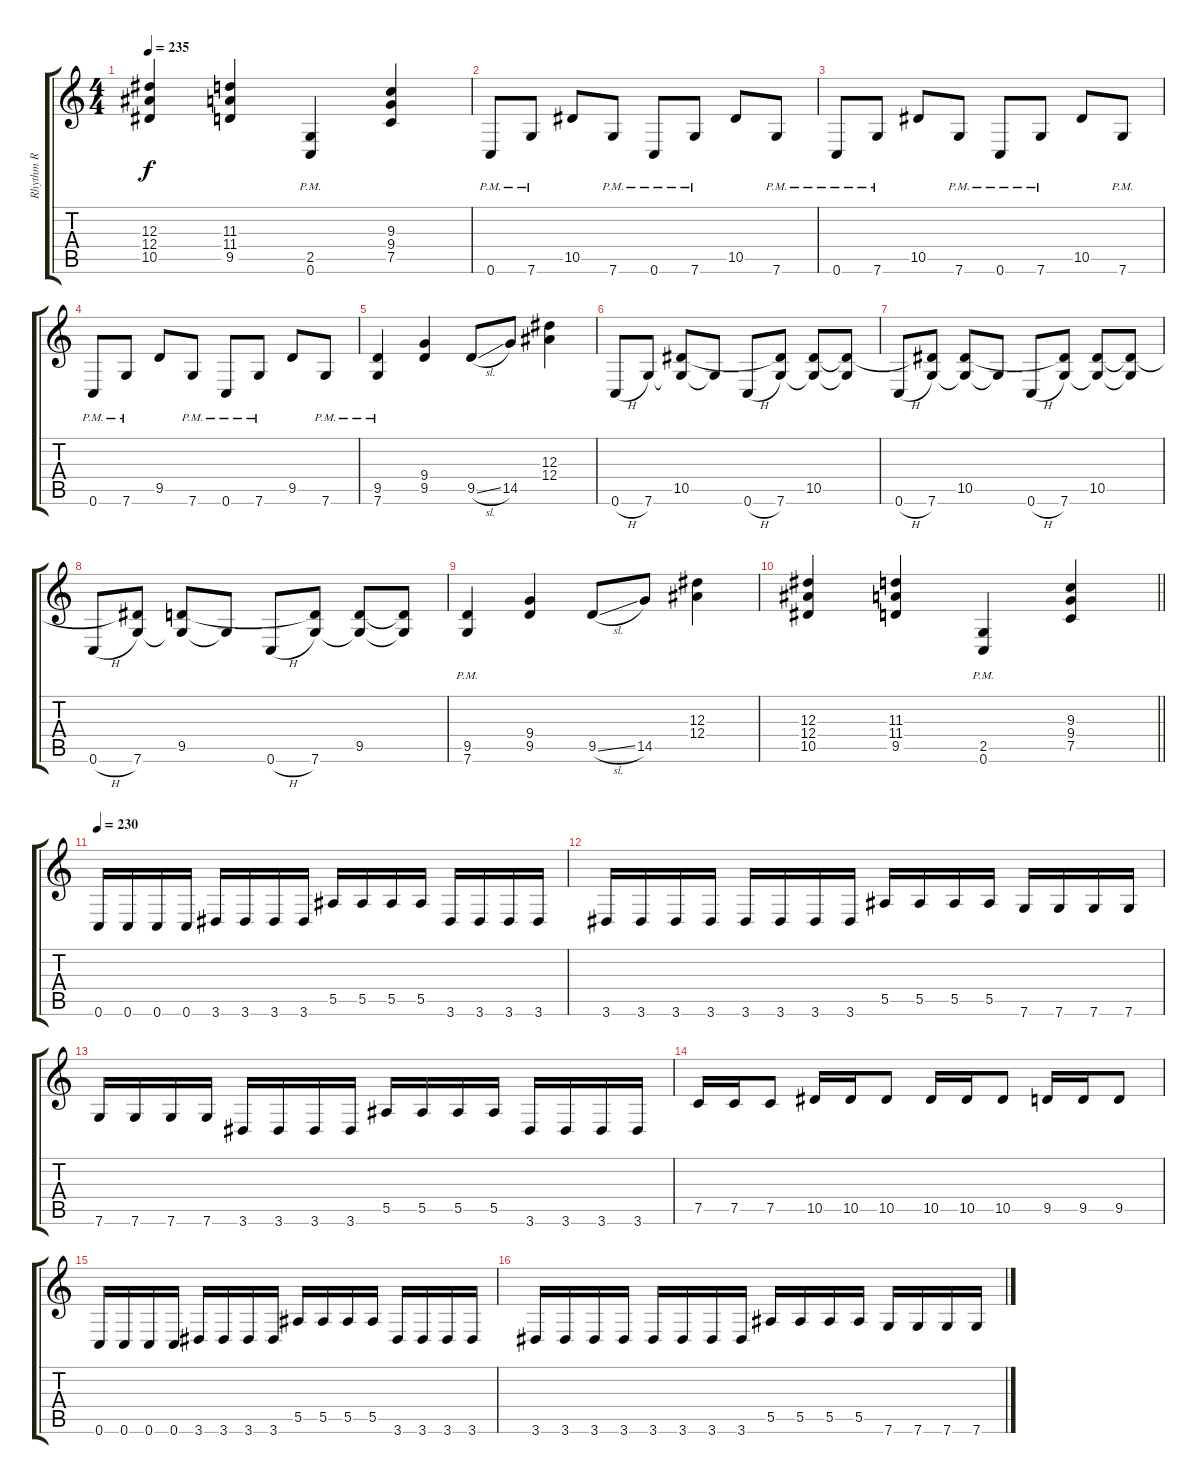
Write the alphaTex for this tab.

\track ("Rhythm R" "Rhythm R") {instrument distortionguitar}
\staff {score tabs}
\tuning (C4 G3 Eb3 Bb2 F2 C2) {hide}
\ts (4 4)
\tempo 235
\clef g2
\ks c
(12.3 12.4 10.5).4{dy f} (11.3 11.4 9.5).4 (2.5{pm} 0.6{pm}).4 (9.3 9.4 7.5).4 |
0.6{pm}.8 7.6{pm}.8 10.5.8 7.6{pm}.8 0.6{pm}.8 7.6{pm}.8 10.5.8 7.6{pm}.8 |
0.6{pm}.8 7.6{pm}.8 10.5.8 7.6{pm}.8 0.6{pm}.8 7.6{pm}.8 10.5.8 7.6{pm}.8 |
0.6{pm}.8 7.6{pm}.8 9.5.8 7.6{pm}.8 0.6{pm}.8 7.6{pm}.8 9.5.8 7.6{pm}.8 |
(9.5{pm} 7.6{pm}).4 (9.4 9.5).4 9.5{sl}.8 14.5.8 (12.3 12.4).4 |
0.6{h}.8 7.6.8 (10.5 7.6{t}).8 7.6{t}.8 0.6{h}.8 (10.5{t} 7.6).8 (10.5 7.6{t}).8 (10.5{t} 7.6{t}).8 |
0.6{h}.8 (10.5{t} 7.6).8 (10.5 7.6{t}).8 7.6{t}.8 0.6{h}.8 (10.5{t} 7.6).8 (10.5 7.6{t}).8 (10.5{t} 7.6{t}).8 |
0.6{h}.8 (10.5{t} 7.6).8 (9.5 7.6{t}).8 7.6{t}.8 0.6{h}.8 (9.5{t} 7.6).8 (9.5 7.6{t}).8 (9.5{t} 7.6{t}).8 |
(9.5{pm} 7.6{pm}).4 (9.4 9.5).4 9.5{sl}.8 14.5.8 (12.3 12.4).4 |
\barLineRight lightlight
(12.3 12.4 10.5).4 (11.3 11.4 9.5).4 (2.5{pm} 0.6{pm}).4 (9.3 9.4 7.5).4 |
\section ("" "")
\tempo 230
0.6.16 0.6.16 0.6.16 0.6.16 3.6.16 3.6.16 3.6.16 3.6.16 5.5.16 5.5.16 5.5.16 5.5.16 3.6.16 3.6.16 3.6.16 3.6.16 |
3.6.16 3.6.16 3.6.16 3.6.16 3.6.16 3.6.16 3.6.16 3.6.16 5.5.16 5.5.16 5.5.16 5.5.16 7.6.16 7.6.16 7.6.16 7.6.16 |
7.6.16 7.6.16 7.6.16 7.6.16 3.6.16 3.6.16 3.6.16 3.6.16 5.5.16 5.5.16 5.5.16 5.5.16 3.6.16 3.6.16 3.6.16 3.6.16 |
7.5.16 7.5.16 7.5.8 10.5.16 10.5.16 10.5.8 10.5.16 10.5.16 10.5.8 9.5.16 9.5.16 9.5.8 |
0.6.16 0.6.16 0.6.16 0.6.16 3.6.16 3.6.16 3.6.16 3.6.16 5.5.16 5.5.16 5.5.16 5.5.16 3.6.16 3.6.16 3.6.16 3.6.16 |
3.6.16 3.6.16 3.6.16 3.6.16 3.6.16 3.6.16 3.6.16 3.6.16 5.5.16 5.5.16 5.5.16 5.5.16 7.6.16 7.6.16 7.6.16 7.6.16
